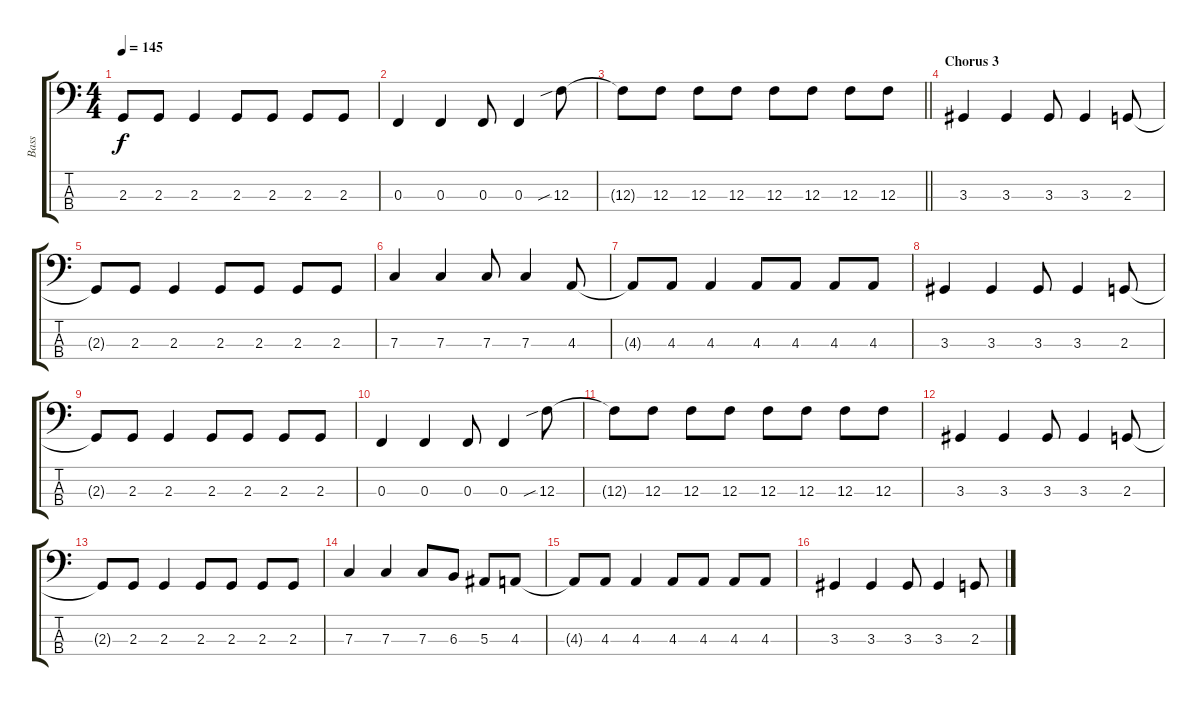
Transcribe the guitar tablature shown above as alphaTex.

\track ("Bass" "Bass") {instrument electricbassfinger}
\staff {score tabs}
\tuning (Eb2 Bb1 F1 C1) {hide}
\ts (4 4)
\tempo 145
\clef f4
\ks c
2.3{t}.8{dy f} 2.3.8 2.3.4 2.3.8 2.3.8 2.3.8 2.3.8 |
0.3.4 0.3.4 0.3.8 0.3.4 12.3{sib}.8 |
\barLineRight lightlight
12.3{t}.8 12.3.8 12.3.8 12.3.8 12.3.8 12.3.8 12.3.8 12.3.8 |
\section ("" "Chorus 3")
3.3.4 3.3.4 3.3.8 3.3.4 2.3.8 |
2.3{t}.8 2.3.8 2.3.4 2.3.8 2.3.8 2.3.8 2.3.8 |
7.3.4 7.3.4 7.3.8 7.3.4 4.3.8 |
4.3{t}.8 4.3.8 4.3.4 4.3.8 4.3.8 4.3.8 4.3.8 |
3.3.4 3.3.4 3.3.8 3.3.4 2.3.8 |
2.3{t}.8 2.3.8 2.3.4 2.3.8 2.3.8 2.3.8 2.3.8 |
0.3.4 0.3.4 0.3.8 0.3.4 12.3{sib}.8 |
12.3{t}.8 12.3.8 12.3.8 12.3.8 12.3.8 12.3.8 12.3.8 12.3.8 |
3.3.4 3.3.4 3.3.8 3.3.4 2.3.8 |
2.3{t}.8 2.3.8 2.3.4 2.3.8 2.3.8 2.3.8 2.3.8 |
7.3.4 7.3.4 7.3.8 6.3.8 5.3.8 4.3.8 |
4.3{t}.8 4.3.8 4.3.4 4.3.8 4.3.8 4.3.8 4.3.8 |
3.3.4 3.3.4 3.3.8 3.3.4 2.3.8
